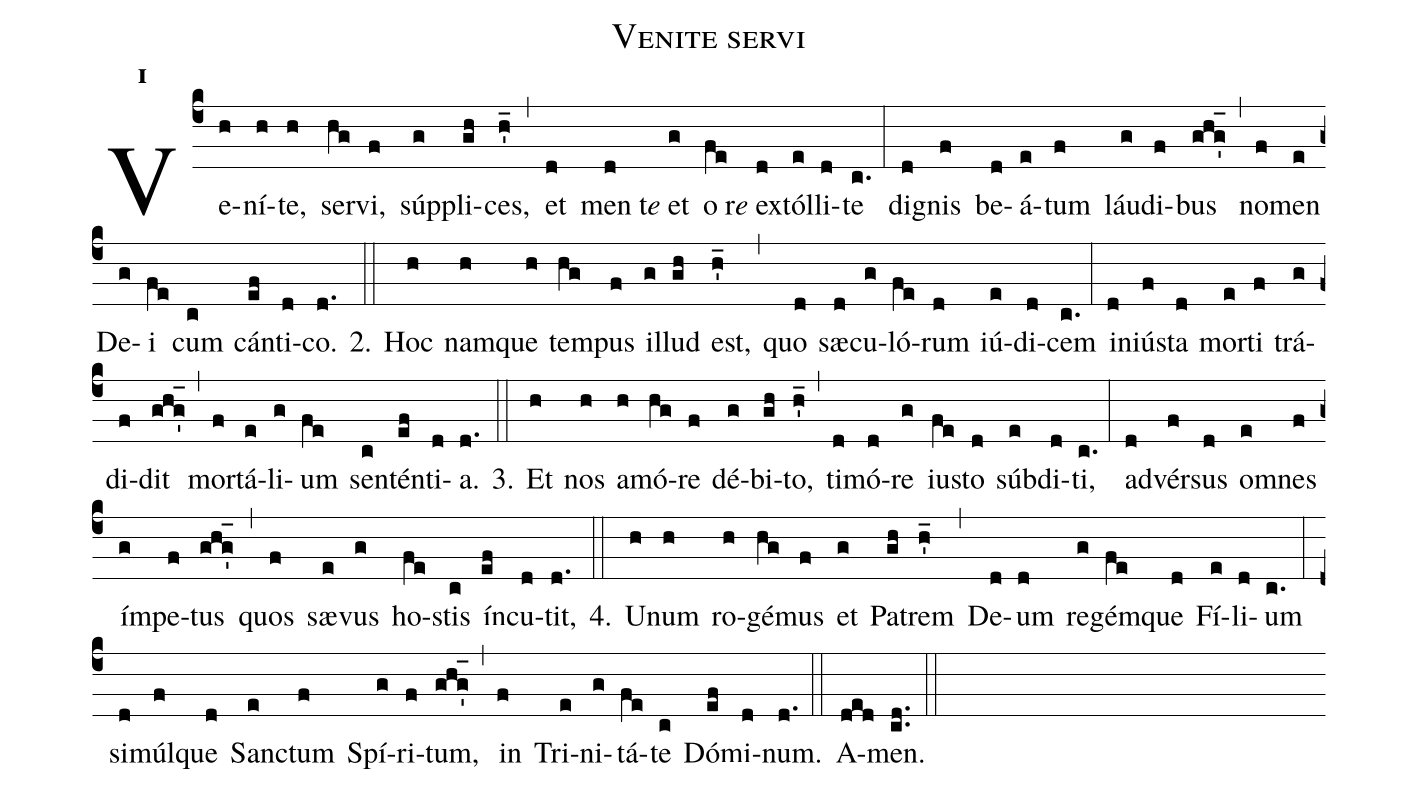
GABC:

name:Venite servi;
office-part:Hymnus;
mode:1;
%%
initial-style: 1;
name: Venite servi;
book: Liber Hymnarius, p. 86;
occasion: Cunctis diebus;
office-part: Ad Sextam H;
user-notes: ;
commentary: ;
annotation: 1;
centering-scheme: english;
fontsize: 12;
font: OFLSortsMillGoudy;
height: 11;
width: 4.5;
%%
(c4)Ve(h)ní(h)te,(h) ser(hg)vi,(f) súp(g)pli(gh)ces,(h'_) (,)
et(d) men(d)t<i>e</i>() et(g) o(fe)r<i>e</i>() ex(d)tól(e)li(d)te(c.) (:)
di(d)gnis(f) be(d)á(e)tum(f) láu(g)di(f)bus(ghg'_1) (,)
no(f)men(e) De(g)i(fe) cum(c) cán(ef)ti(d)co.(d.)

2.(::)
Hoc(h) nam(h)que(h) tem(hg)pus(f) il(g)lud(gh) est,(h'_) (,)
quo(d) sæ(d)cu(g)ló(fe)rum(d) iú(e)di(d)cem(c.) (:)
in(d)iú(f)sta(d) mor(e)ti(f) trá(g)di(f)dit(ghg'_1) (,)
mor(f)tá(e)li(g)um(fe) sen(c)tén(ef)ti(d)a.(d.)

3.(::)
Et(h) nos(h) a(h)mó(hg)re(f) dé(g)bi(gh)to,(h'_) (,)
ti(d)mó(d)re(g) iu(fe)sto(d) súb(e)di(d)ti,(c.) (:)
ad(d)vér(f)sus(d) om(e)nes(f) ím(g)pe(f)tus(ghg'_1) (,)
quos(f) sæ(e)vus(g) ho(fe)stis(c) ín(ef)cu(d)tit,(d.)

4.(::)
U(h)num(h) ro(h)gé(hg)mus(f) et(g) Pa(gh)trem(h'_) (,)
De(d)um(d) re(g)gém(fe)que(d) Fí(e)li(d)um(c.) (:)
si(d)múl(f)que(d) San(e)ctum(f) Spí(g)ri(f)tum,(ghg'_1) (,)
in(f) Tri(e)ni(g)tá(fe)te(c) Dó(ef)mi(d)num.(d.) (::)
A(ded)men.(cd..) (::)
